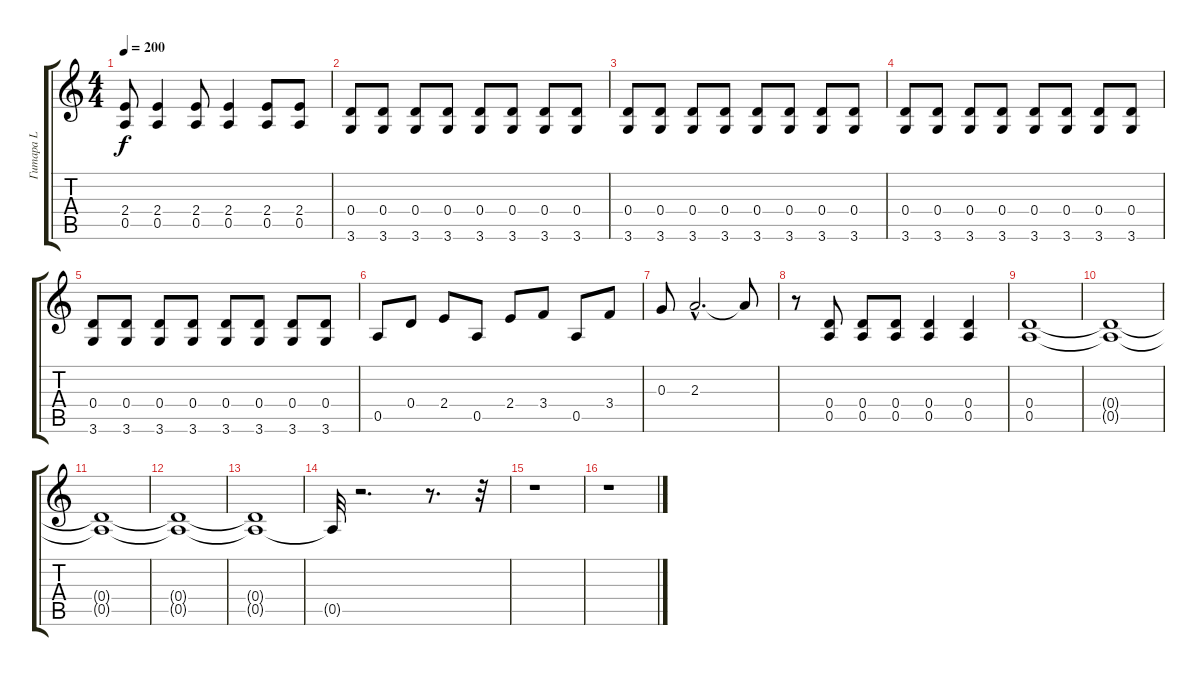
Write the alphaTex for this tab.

\track ("Гитара L" "Гитара L") {instrument distortionguitar}
\staff {score tabs}
\tuning (E4 B3 G3 D3 A2 E2) {hide}
\ts (4 4)
\tempo 200
\clef g2
\ks c
(2.4 0.5).8{dy f} (2.4 0.5).4 (2.4 0.5).8 (2.4 0.5).4 (2.4 0.5).8 (2.4 0.5).8 |
(0.4 3.6).8 (0.4 3.6).8 (0.4 3.6).8 (0.4 3.6).8 (0.4 3.6).8 (0.4 3.6).8 (0.4 3.6).8 (0.4 3.6).8 |
(0.4 3.6).8 (0.4 3.6).8 (0.4 3.6).8 (0.4 3.6).8 (0.4 3.6).8 (0.4 3.6).8 (0.4 3.6).8 (0.4 3.6).8 |
(0.4 3.6).8 (0.4 3.6).8 (0.4 3.6).8 (0.4 3.6).8 (0.4 3.6).8 (0.4 3.6).8 (0.4 3.6).8 (0.4 3.6).8 |
(0.4 3.6).8 (0.4 3.6).8 (0.4 3.6).8 (0.4 3.6).8 (0.4 3.6).8 (0.4 3.6).8 (0.4 3.6).8 (0.4 3.6).8 |
0.5.8 0.4.8 2.4.8 0.5.8 2.4.8 3.4.8 0.5.8 3.4.8 |
0.3.8 2.3{hac}.2{d} 2.3{t}.8 |
r.8 (0.4 0.5).8{volume 11 balance 0} (0.4 0.5).8 (0.4 0.5).8 (0.4 0.5).4 (0.4 0.5).4 |
(0.4 0.5).1 |
(0.4{t} 0.5{t}).1 |
(0.4{t} 0.5{t}).1 |
(0.4{t} 0.5{t}).1 |
(0.4{t} 0.5{t}).1 |
0.5{t}.32 r.2{d} r.8{d} r.32 |
r.1 |
r.1
